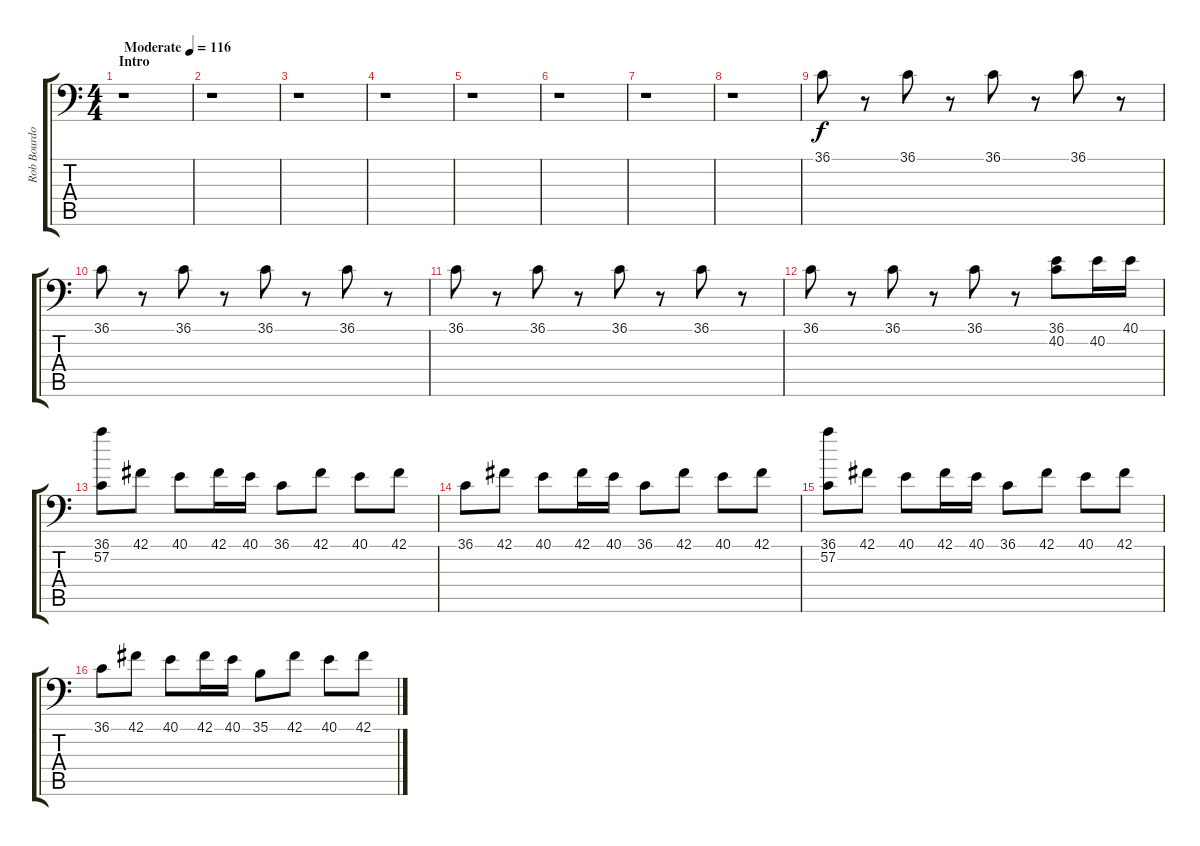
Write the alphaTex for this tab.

\track ("Rob Bourdon (Drums)" "Rob Bourdo") {instrument acousticgrandpiano}
\staff {score tabs}
\tuning (C-1 C-1 C-1 C-1 C-1 C-1) {hide}
\ts (4 4)
\section ("" "Intro")
\tempo (116 "Moderate")
\clef f4
\ks c
r.1{dy f instrument acousticgrandpiano} |
r.1 |
r.1 |
r.1 |
r.1 |
r.1 |
r.1 |
r.1 |
36.1.8 r.8 36.1.8 r.8 36.1.8 r.8 36.1.8 r.8 |
36.1.8 r.8 36.1.8 r.8 36.1.8 r.8 36.1.8 r.8 |
36.1.8 r.8 36.1.8 r.8 36.1.8 r.8 36.1.8 r.8 |
36.1.8 r.8 36.1.8 r.8 36.1.8 r.8 (36.1 40.2).8 40.2.16 40.1.16 |
(36.1 57.2).8 42.1.8 40.1.8 42.1.16 40.1.16 36.1.8 42.1.8 40.1.8 42.1.8 |
36.1.8 42.1.8 40.1.8 42.1.16 40.1.16 36.1.8 42.1.8 40.1.8 42.1.8 |
(36.1 57.2).8 42.1.8 40.1.8 42.1.16 40.1.16 36.1.8 42.1.8 40.1.8 42.1.8 |
36.1.8 42.1.8 40.1.8 42.1.16 40.1.16 35.1.8 42.1.8 40.1.8 42.1.8
